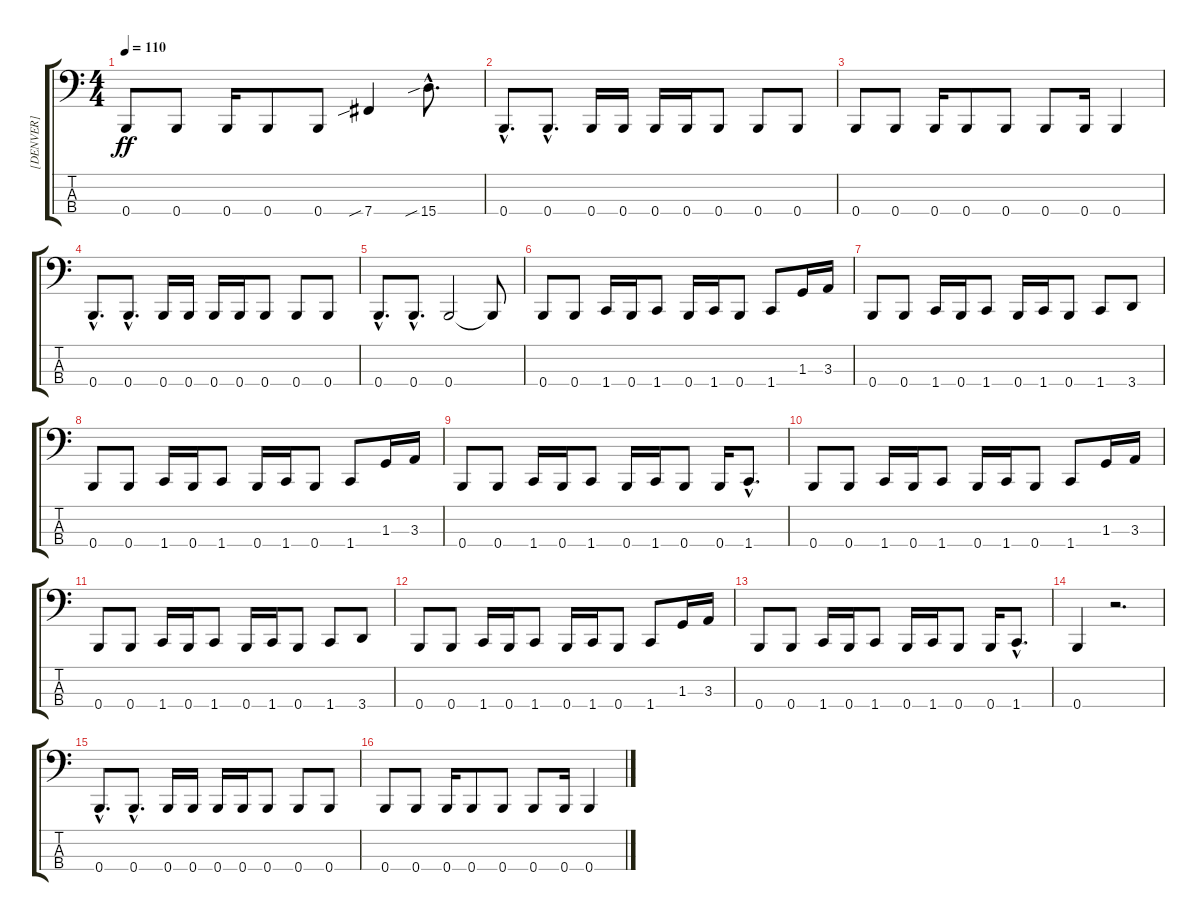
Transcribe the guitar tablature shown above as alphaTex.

\track ("[DENVER]" "[DENVER]") {instrument slapbass2}
\staff {score tabs}
\tuning (E2 B1 Gb1 B0) {hide}
\ts (4 4)
\tempo 110
\clef f4
\ks c
0.4.8{dy ff} 0.4.8 0.4.16 0.4.8 0.4.8 7.4{sib}.4 15.4{sib hac}.8{d} |
0.4{hac}.8{d} 0.4{hac}.8{d} 0.4.16 0.4.16 0.4.16 0.4.16 0.4.8 0.4.8 0.4.8 |
0.4.8 0.4.8 0.4.16 0.4.8 0.4.8 0.4.8 0.4.16 0.4.4 |
0.4{hac}.8{d} 0.4{hac}.8{d} 0.4.16 0.4.16 0.4.16 0.4.16 0.4.8 0.4.8 0.4.8 |
0.4{hac}.8{d} 0.4{hac}.8{d} 0.4.2 0.4{t}.8 |
0.4.8 0.4.8 1.4.16 0.4.16 1.4.8 0.4.16 1.4.16 0.4.8 1.4.8 1.3.16 3.3.16 |
0.4.8 0.4.8 1.4.16 0.4.16 1.4.8 0.4.16 1.4.16 0.4.8 1.4.8 3.4.8 |
0.4.8 0.4.8 1.4.16 0.4.16 1.4.8 0.4.16 1.4.16 0.4.8 1.4.8 1.3.16 3.3.16 |
0.4.8 0.4.8 1.4.16 0.4.16 1.4.8 0.4.16 1.4.16 0.4.8 0.4.16 1.4{hac}.8{d} |
0.4.8 0.4.8 1.4.16 0.4.16 1.4.8 0.4.16 1.4.16 0.4.8 1.4.8 1.3.16 3.3.16 |
0.4.8 0.4.8 1.4.16 0.4.16 1.4.8 0.4.16 1.4.16 0.4.8 1.4.8 3.4.8 |
0.4.8 0.4.8 1.4.16 0.4.16 1.4.8 0.4.16 1.4.16 0.4.8 1.4.8 1.3.16 3.3.16 |
0.4.8 0.4.8 1.4.16 0.4.16 1.4.8 0.4.16 1.4.16 0.4.8 0.4.16 1.4{hac}.8{d} |
0.4.4 r.2{d} |
0.4{hac}.8{d} 0.4{hac}.8{d} 0.4.16 0.4.16 0.4.16 0.4.16 0.4.8 0.4.8 0.4.8 |
0.4.8 0.4.8 0.4.16 0.4.8 0.4.8 0.4.8 0.4.16 0.4.4
